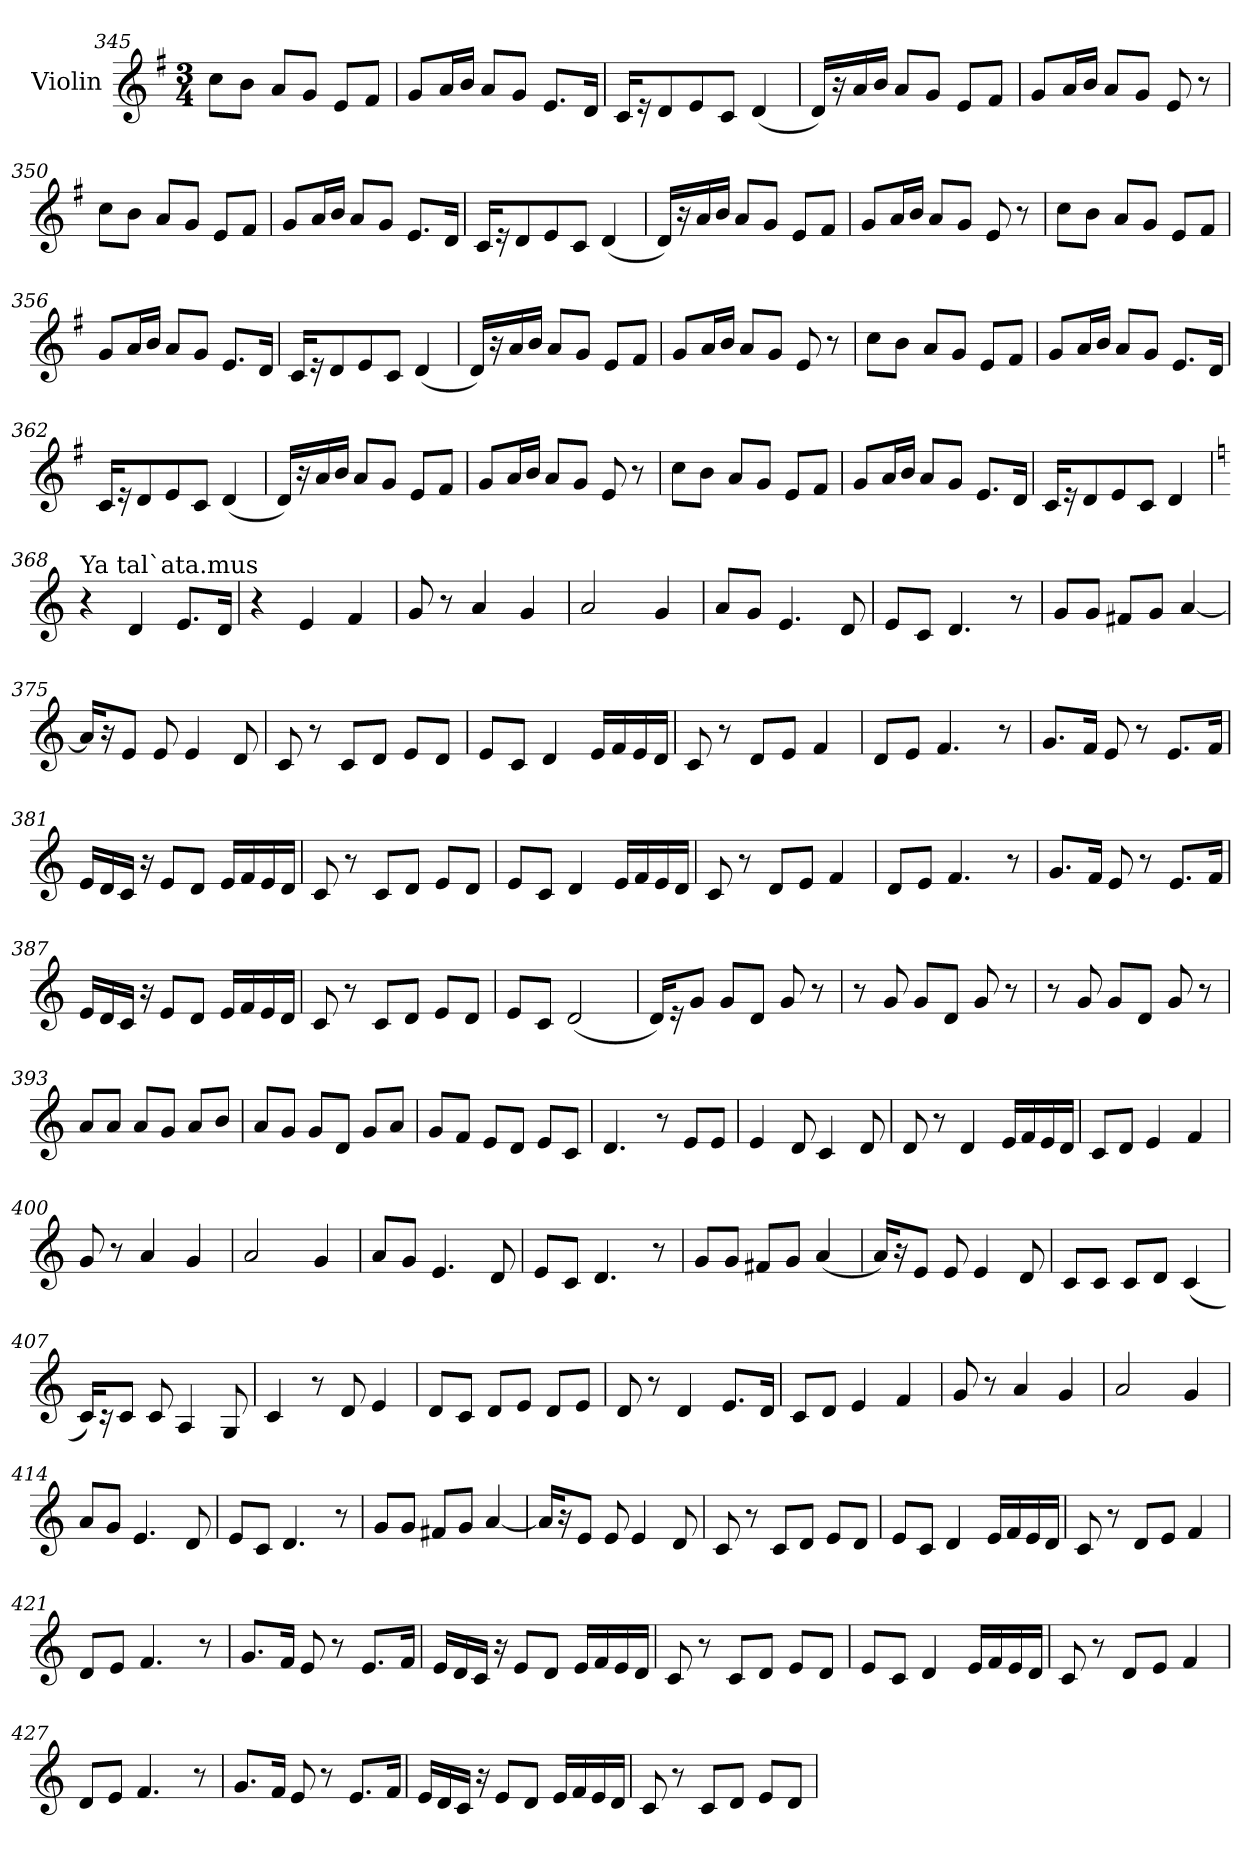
**kern
*part1
*staff1
*I"Violin
!!LO:LB:g=z
*clefG2
*k[f#]
*G:
*M3/4
=345
8cc\L
8b\J
8a/L
8g/J
8e/L
8f#/J
=346
8g/L
16a/L
16b/JJ
8a/L
8g/J
8.e/L
16d/Jk
=347
16c/KL
16r
8d/
8e/
8c/J
(<4d/
=348
16d/LL)
16r
16a/
16b/JJ
8a/L
8g/J
8e/L
8f#/J
=349
8g/L
16a/L
16b/JJ
8a/L
8g/J
8e/
8r
!!LO:LB:g=z
=350
8cc\L
8b\J
8a/L
8g/J
8e/L
8f#/J
=351
8g/L
16a/L
16b/JJ
8a/L
8g/J
8.e/L
16d/Jk
=352
16c/KL
16r
8d/
8e/
8c/J
(<4d/
=353
16d/LL)
16r
16a/
16b/JJ
8a/L
8g/J
8e/L
8f#/J
=354
8g/L
16a/L
16b/JJ
8a/L
8g/J
8e/
8r
!!LO:LB:g=z
=355
8cc\L
8b\J
8a/L
8g/J
8e/L
8f#/J
=356
8g/L
16a/L
16b/JJ
8a/L
8g/J
8.e/L
16d/Jk
=357
16c/KL
16r
8d/
8e/
8c/J
(<4d/
=358
16d/LL)
16r
16a/
16b/JJ
8a/L
8g/J
8e/L
8f#/J
=359
8g/L
16a/L
16b/JJ
8a/L
8g/J
8e/
8r
!!LO:LB:g=z
=360
8cc\L
8b\J
8a/L
8g/J
8e/L
8f#/J
=361
8g/L
16a/L
16b/JJ
8a/L
8g/J
8.e/L
16d/Jk
=362
16c/KL
16r
8d/
8e/
8c/J
(<4d/
=363
16d/LL)
16r
16a/
16b/JJ
8a/L
8g/J
8e/L
8f#/J
=364
8g/L
16a/L
16b/JJ
8a/L
8g/J
8e/
8r
!!LO:LB:g=z
=365
8cc\L
8b\J
8a/L
8g/J
8e/L
8f#/J
=366
8g/L
16a/L
16b/JJ
8a/L
8g/J
8.e/L
16d/Jk
=367
16c/KL
16r
8d/
8e/
8c/J
4d/
=368
*k[]
*C:
!LO:TX:a:t=Ya tal`ata.mus
4r
4d/
8.e/L
16d/Jk
=369
4r
4e/
4f/
=370
8g/
8r
4a/
4g/
!!LO:LB:g=z
=371
2a/
4g/
=372
8a/L
8g/J
4.e/
8d/
=373
8e/L
8c/J
4.d/
8r
=374
8g/L
8g/J
8f#X/L
8g/J
[4a/
=375
16a/KL]
16r
8e/J
8e/
4e/
8d/
=376
8c/
8r
8c/L
8d/J
8e/L
8d/J
!!LO:PB:g=z
=377
8e/L
8c/J
4d/
16e/LL
16f/
16e/
16d/JJ
=378
8c/
8r
8d/L
8e/J
4f/
=379
8d/L
8e/J
4.f/
8r
=380
8.g/L
16f/Jk
8e/
8r
8.e/L
16f/Jk
=381
16e/LL
16d/
16c/JJ
16r
8e/L
8d/J
16e/LL
16f/
16e/
16d/JJ
!!LO:LB:g=z
=382
8c/
8r
8c/L
8d/J
8e/L
8d/J
=383
8e/L
8c/J
4d/
16e/LL
16f/
16e/
16d/JJ
=384
8c/
8r
8d/L
8e/J
4f/
=385
8d/L
8e/J
4.f/
8r
=386
8.g/L
16f/Jk
8e/
8r
8.e/L
16f/Jk
!!LO:LB:g=z
=387
16e/LL
16d/
16c/JJ
16r
8e/L
8d/J
16e/LL
16f/
16e/
16d/JJ
=388
8c/
8r
8c/L
8d/J
8e/L
8d/J
=389
8e/L
8c/J
(<2d/
=390
16d/KL)
16r
8g/J
8g/L
8d/J
8g/
8r
=391
8r
8g/
8g/L
8d/J
8g/
8r
!!LO:LB:g=z
=392
8r
8g/
8g/L
8d/J
8g/
8r
=393
8a/L
8a/J
8a/L
8g/J
8a/L
8b/J
=394
8a/L
8g/J
8g/L
8d/J
8g/L
8a/J
=395
8g/L
8f/J
8e/L
8d/J
8e/L
8c/J
=396
4.d/
8r
8e/L
8e/J
=397
4e/
8d/
4c/
8d/
!!LO:LB:g=z
=398
8d/
8r
4d/
16e/LL
16f/
16e/
16d/JJ
=399
8c/L
8d/J
4e/
4f/
=400
8g/
8r
4a/
4g/
=401
2a/
4g/
=402
8a/L
8g/J
4.e/
8d/
=403
8e/L
8c/J
4.d/
8r
=404
8g/L
8g/J
8f#X/L
8g/J
(<4a/
!!LO:LB:g=z
=405
16a/KL)
16r
8e/J
8e/
4e/
8d/
=406
8c/L
8c/J
8c/L
8d/J
(<4c/
=407
16c/KL)
16r
8c/J
8c/
4A/
8G/
=408
4c/
8r
8d/
4e/
=409
8d/L
8c/J
8d/L
8e/J
8d/L
8e/J
=410
8d/
8r
4d/
8.e/L
16d/Jk
!!LO:LB:g=z
=411
8c/L
8d/J
4e/
4f/
=412
8g/
8r
4a/
4g/
=413
2a/
4g/
=414
8a/L
8g/J
4.e/
8d/
=415
8e/L
8c/J
4.d/
8r
=416
8g/L
8g/J
8f#X/L
8g/J
[4a/
=417
16a/KL]
16r
8e/J
8e/
4e/
8d/
!!LO:LB:g=z
=418
8c/
8r
8c/L
8d/J
8e/L
8d/J
=419
8e/L
8c/J
4d/
16e/LL
16f/
16e/
16d/JJ
=420
8c/
8r
8d/L
8e/J
4f/
=421
8d/L
8e/J
4.f/
8r
=422
8.g/L
16f/Jk
8e/
8r
8.e/L
16f/Jk
!!LO:PB:g=z
=423
16e/LL
16d/
16c/JJ
16r
8e/L
8d/J
16e/LL
16f/
16e/
16d/JJ
=424
8c/
8r
8c/L
8d/J
8e/L
8d/J
=425
8e/L
8c/J
4d/
16e/LL
16f/
16e/
16d/JJ
=426
8c/
8r
8d/L
8e/J
4f/
=427
8d/L
8e/J
4.f/
8r
!!LO:LB:g=z
=428
8.g/L
16f/Jk
8e/
8r
8.e/L
16f/Jk
=429
16e/LL
16d/
16c/JJ
16r
8e/L
8d/J
16e/LL
16f/
16e/
16d/JJ
=430
8c/
8r
8c/L
8d/J
8e/L
8d/J
=
*-
